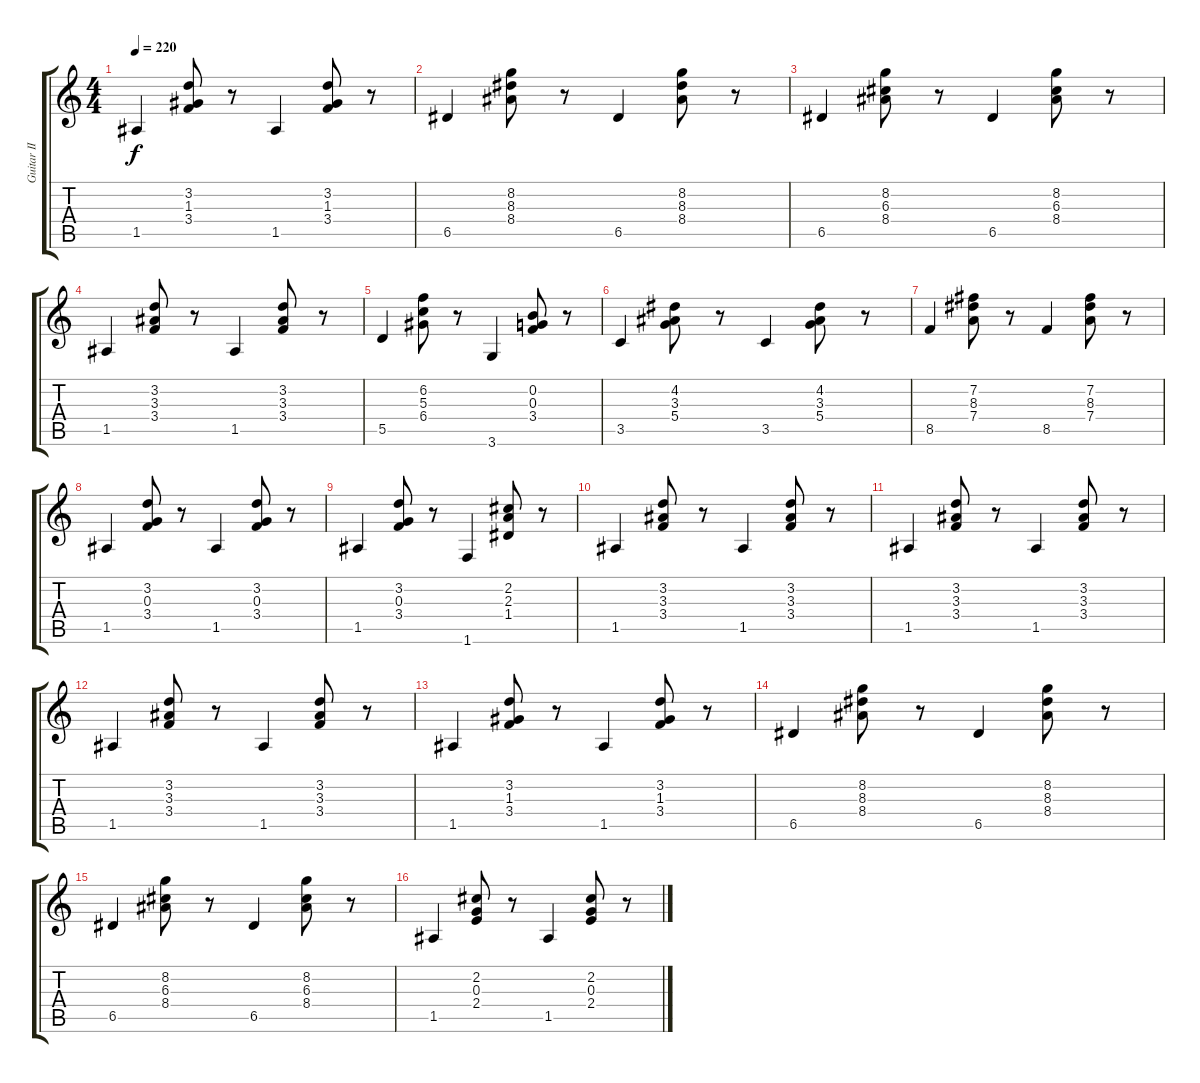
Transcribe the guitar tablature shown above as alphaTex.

\track ("Guitar II" "Guitar II") {instrument acousticguitarsteel}
\staff {score tabs}
\tuning (E4 B3 G3 D3 A2 E2) {hide}
\ts (4 4)
\tempo 220
\clef g2
\ks c
1.5.4{dy f} (3.2 1.3 3.4).8 r.8 1.5.4 (3.2 1.3 3.4).8 r.8 |
6.5.4 (8.2 8.3 8.4).8 r.8 6.5.4 (8.2 8.3 8.4).8 r.8 |
6.5.4 (8.2 6.3 8.4).8 r.8 6.5.4 (8.2 6.3 8.4).8 r.8 |
1.5.4 (3.2 3.3 3.4).8 r.8 1.5.4 (3.2 3.3 3.4).8 r.8 |
5.5.4 (6.2 5.3 6.4).8 r.8 3.6.4 (0.2 0.3 3.4).8 r.8 |
3.5.4 (4.2 3.3 5.4).8 r.8 3.5.4 (4.2 3.3 5.4).8 r.8 |
8.5.4 (7.2 8.3 7.4).8 r.8 8.5.4 (7.2 8.3 7.4).8 r.8 |
1.5.4 (3.2 0.3 3.4).8 r.8 1.5.4 (3.2 0.3 3.4).8 r.8 |
1.5.4 (3.2 0.3 3.4).8 r.8 1.6.4 (2.2 2.3 1.4).8 r.8 |
1.5.4 (3.2 3.3 3.4).8 r.8 1.5.4 (3.2 3.3 3.4).8 r.8 |
1.5.4 (3.2 3.3 3.4).8 r.8 1.5.4 (3.2 3.3 3.4).8 r.8 |
1.5.4 (3.2 3.3 3.4).8 r.8 1.5.4 (3.2 3.3 3.4).8 r.8 |
1.5.4 (3.2 1.3 3.4).8 r.8 1.5.4 (3.2 1.3 3.4).8 r.8 |
6.5.4 (8.2 8.3 8.4).8 r.8 6.5.4 (8.2 8.3 8.4).8 r.8 |
6.5.4 (8.2 6.3 8.4).8 r.8 6.5.4 (8.2 6.3 8.4).8 r.8 |
1.5.4 (2.2 0.3 2.4).8 r.8 1.5.4 (2.2 0.3 2.4).8 r.8
